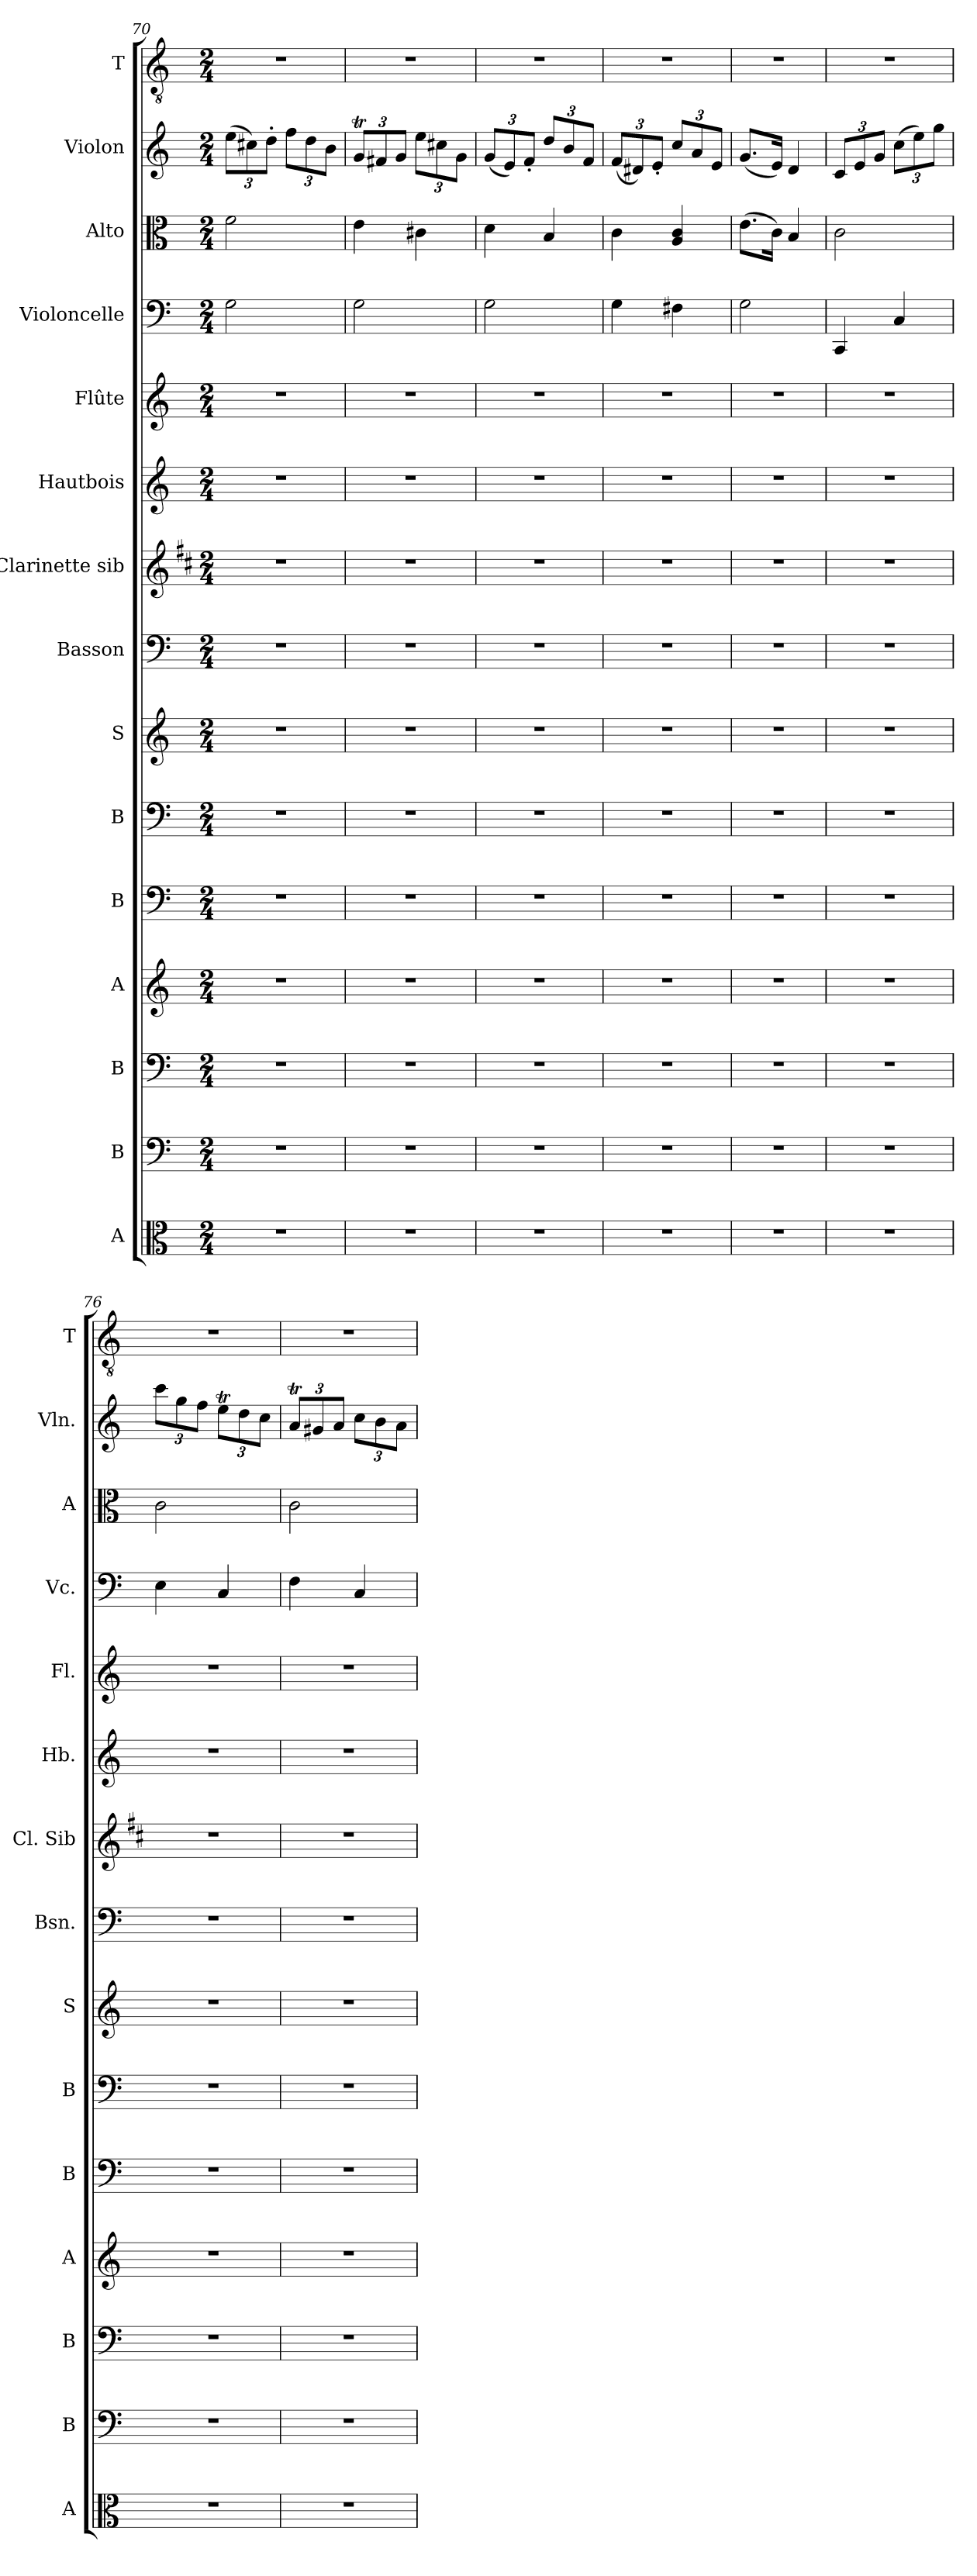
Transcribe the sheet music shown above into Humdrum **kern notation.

**kern	**kern	**kern	**kern	**kern	**kern	**kern	**kern	**kern	**kern	**kern	**kern	**kern	**kern	**kern
*part15	*part14	*part13	*part12	*part11	*part10	*part9	*part8	*part7	*part6	*part5	*part4	*part3	*part2	*part1
*staff15	*staff14	*staff13	*staff12	*staff11	*staff10	*staff9	*staff8	*staff7	*staff6	*staff5	*staff4	*staff3	*staff2	*staff1
*I"A	*I"B	*I"B	*I"A	*I"B	*I"B	*I"S	*I"Basson	*I"Clarinette sib	*I"Hautbois	*I"Flûte	*I"Violoncelle	*I"Alto	*I"Violon	*I"T
*I'A	*I'B	*I'B	*I'A	*I'B	*I'B	*I'S	*I'Bsn.	*I'Cl. Sib	*I'Hb.	*I'Fl.	*I'Vc.	*I'A	*I'Vln.	*I'T
*clefC3	*clefF4	*clefF4	*clefG2	*clefF4	*clefF4	*clefG2	*clefF4	*clefG2	*clefG2	*clefG2	*clefF4	*clefC3	*clefG2	*clefGv2
*	*	*	*	*	*	*	*	*ITrd1c2	*	*	*	*	*	*
*k[]	*k[]	*k[]	*k[]	*k[]	*k[]	*k[]	*k[]	*k[]	*k[]	*k[]	*k[]	*k[]	*k[]	*k[]
*C:	*C:	*C:	*C:	*C:	*C:	*C:	*C:	*C:	*C:	*C:	*C:	*C:	*C:	*C:
*M2/4	*M2/4	*M2/4	*M2/4	*M2/4	*M2/4	*M2/4	*M2/4	*M2/4	*M2/4	*M2/4	*M2/4	*M2/4	*M2/4	*M2/4
=70	=70	=70	=70	=70	=70	=70	=70	=70	=70	=70	=70	=70	=70	=70
2r	2r	2r	2r	2r	2r	2r	2r	2r	2r	2r	2G\	2f\	(>12ee\L	2r
.	.	.	.	.	.	.	.	.	.	.	.	.	12cc#X\)	.
.	.	.	.	.	.	.	.	.	.	.	.	.	12dd'>\J	.
.	.	.	.	.	.	.	.	.	.	.	.	.	12ff\L	.
.	.	.	.	.	.	.	.	.	.	.	.	.	12dd\	.
.	.	.	.	.	.	.	.	.	.	.	.	.	12b\J	.
!!LO:PB:g=z
=71	=71	=71	=71	=71	=71	=71	=71	=71	=71	=71	=71	=71	=71	=71
2r	2r	2r	2r	2r	2r	2r	2r	2r	2r	2r	2G\	4e\	12gT/L	2r
.	.	.	.	.	.	.	.	.	.	.	.	.	12f#X/	.
.	.	.	.	.	.	.	.	.	.	.	.	.	12g/J	.
.	.	.	.	.	.	.	.	.	.	.	.	4c#X\	12ee\L	.
.	.	.	.	.	.	.	.	.	.	.	.	.	12cc#X\	.
.	.	.	.	.	.	.	.	.	.	.	.	.	12g\J	.
=72	=72	=72	=72	=72	=72	=72	=72	=72	=72	=72	=72	=72	=72	=72
2r	2r	2r	2r	2r	2r	2r	2r	2r	2r	2r	2G\	4d\	(<12g/L	2r
.	.	.	.	.	.	.	.	.	.	.	.	.	12e/)	.
.	.	.	.	.	.	.	.	.	.	.	.	.	12f'</J	.
.	.	.	.	.	.	.	.	.	.	.	.	4B/	12dd/L	.
.	.	.	.	.	.	.	.	.	.	.	.	.	12b/	.
.	.	.	.	.	.	.	.	.	.	.	.	.	12f/J	.
=73	=73	=73	=73	=73	=73	=73	=73	=73	=73	=73	=73	=73	=73	=73
2r	2r	2r	2r	2r	2r	2r	2r	2r	2r	2r	4G\	4c\	(<12f/L	2r
.	.	.	.	.	.	.	.	.	.	.	.	.	12d#X/)	.
.	.	.	.	.	.	.	.	.	.	.	.	.	12e'</J	.
.	.	.	.	.	.	.	.	.	.	.	4F#X\	4A/ 4c/	12cc/L	.
.	.	.	.	.	.	.	.	.	.	.	.	.	12a/	.
.	.	.	.	.	.	.	.	.	.	.	.	.	12e/J	.
=74	=74	=74	=74	=74	=74	=74	=74	=74	=74	=74	=74	=74	=74	=74
2r	2r	2r	2r	2r	2r	2r	2r	2r	2r	2r	2G\	(>8.e\L	(<8.g/L	2r
.	.	.	.	.	.	.	.	.	.	.	.	16c\Jk)	16e/Jk)	.
.	.	.	.	.	.	.	.	.	.	.	.	4B/	4d/	.
!!LO:LB:g=z
=75	=75	=75	=75	=75	=75	=75	=75	=75	=75	=75	=75	=75	=75	=75
2r	2r	2r	2r	2r	2r	2r	2r	2r	2r	2r	4CC/	2c\	12c/L	2r
.	.	.	.	.	.	.	.	.	.	.	.	.	12e/	.
.	.	.	.	.	.	.	.	.	.	.	.	.	12g/J	.
.	.	.	.	.	.	.	.	.	.	.	4C/	.	(>12cc\L	.
.	.	.	.	.	.	.	.	.	.	.	.	.	12ee\)	.
.	.	.	.	.	.	.	.	.	.	.	.	.	12gg\J	.
=76	=76	=76	=76	=76	=76	=76	=76	=76	=76	=76	=76	=76	=76	=76
2r	2r	2r	2r	2r	2r	2r	2r	2r	2r	2r	4E\	2c\	12ccc\L	2r
.	.	.	.	.	.	.	.	.	.	.	.	.	12gg\	.
.	.	.	.	.	.	.	.	.	.	.	.	.	12ff\J	.
.	.	.	.	.	.	.	.	.	.	.	4C/	.	12eet\L	.
.	.	.	.	.	.	.	.	.	.	.	.	.	12dd\	.
.	.	.	.	.	.	.	.	.	.	.	.	.	12cc\J	.
=77	=77	=77	=77	=77	=77	=77	=77	=77	=77	=77	=77	=77	=77	=77
2r	2r	2r	2r	2r	2r	2r	2r	2r	2r	2r	4F\	2c\	12aT/L	2r
.	.	.	.	.	.	.	.	.	.	.	.	.	12g#X/	.
.	.	.	.	.	.	.	.	.	.	.	.	.	12a/J	.
.	.	.	.	.	.	.	.	.	.	.	4C/	.	12cc\L	.
.	.	.	.	.	.	.	.	.	.	.	.	.	12b\	.
.	.	.	.	.	.	.	.	.	.	.	.	.	12a\J	.
=	=	=	=	=	=	=	=	=	=	=	=	=	=	=
*-	*-	*-	*-	*-	*-	*-	*-	*-	*-	*-	*-	*-	*-	*-
